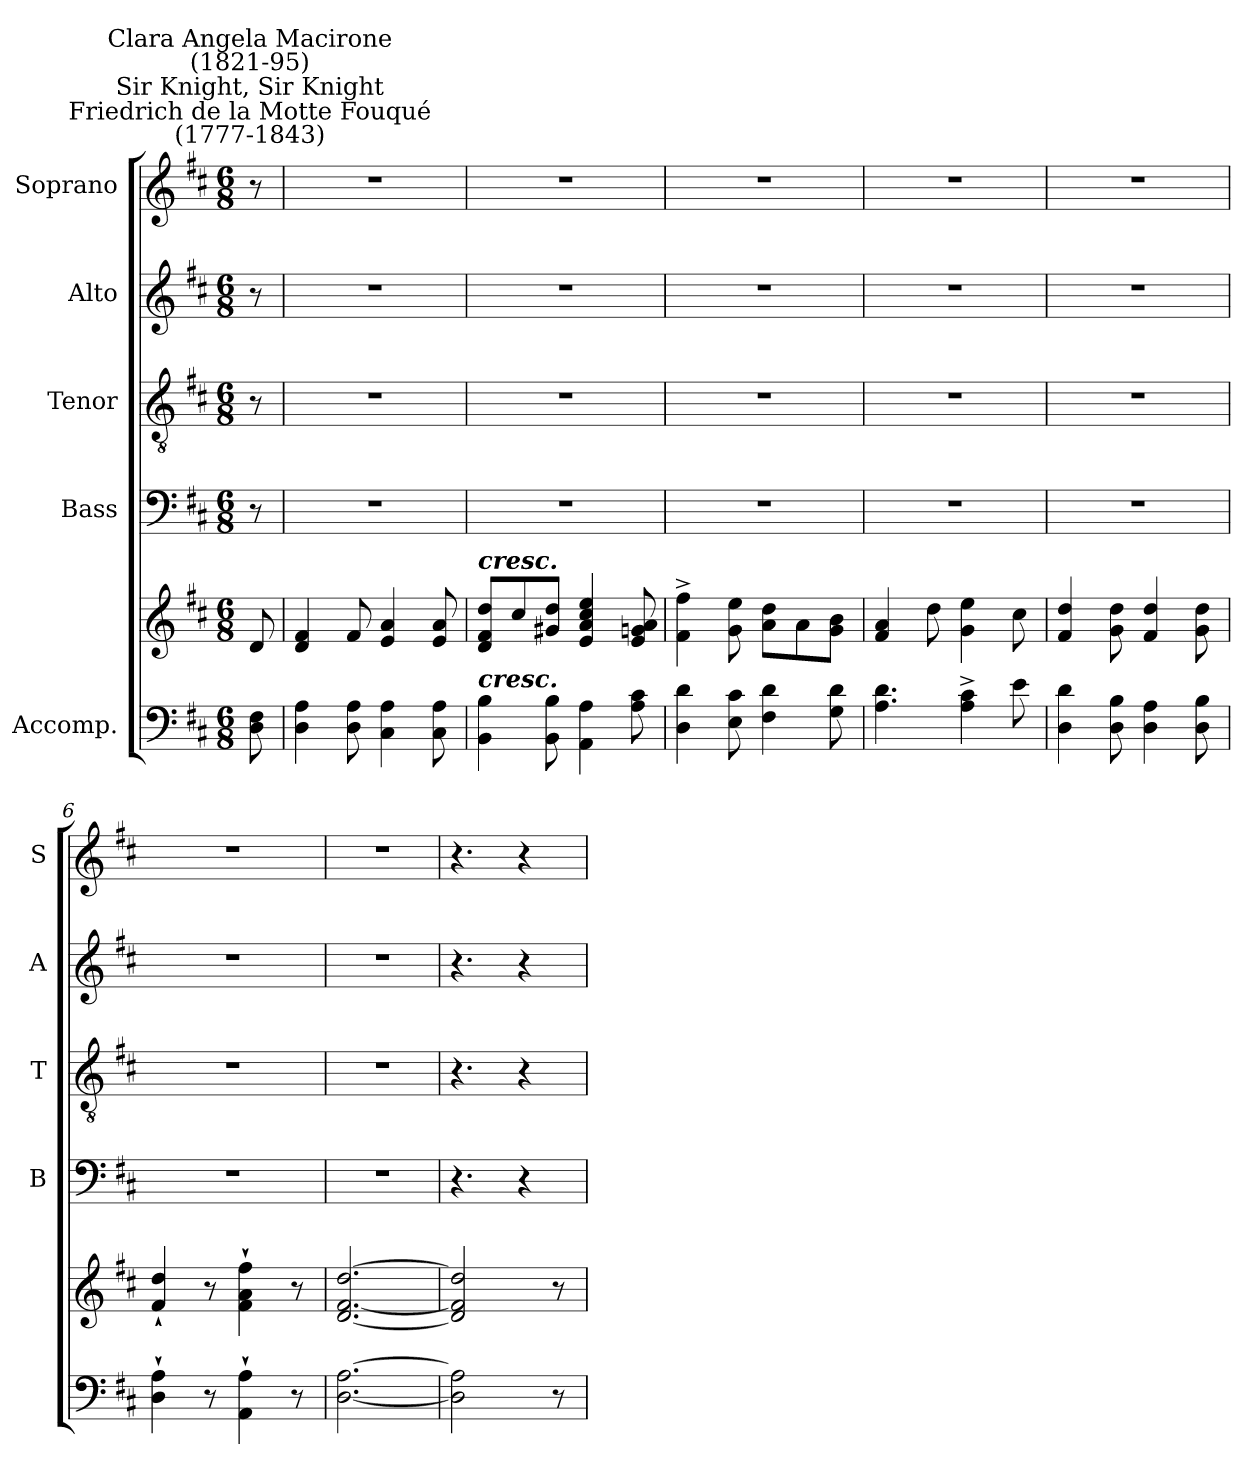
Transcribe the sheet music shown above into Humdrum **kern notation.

**kern	**kern	**dynam	**kern	**kern	**kern	**kern
*part5	*part5	*part5	*part4	*part3	*part2	*part1
*staff6	*staff5	*staff5/6	*staff4	*staff3	*staff2	*staff1
*I"Accomp.	*	*	*I"Bass	*I"Tenor	*I"Alto	*I"Soprano
*	*	*	*I'B	*I'T	*I'A	*I'S
*clefF4	*clefG2	*	*clefF4	*clefGv2	*clefG2	*clefG2
*k[f#c#]	*k[f#c#]	*	*k[f#c#]	*k[f#c#]	*k[f#c#]	*k[f#c#]
*D:	*D:	*	*D:	*D:	*D:	*D:
*M6/8	*M6/8	*	*M6/8	*M6/8	*M6/8	*M6/8
*MM100	*MM100	*	*MM100	*MM100	*MM100	*MM100
=	=	=	=	=	=	=
!	!	!	!	!	!	!LO:TX:a:cj:t=Friedrich de la Motte Fouqué\n(1777-1843)
!	!	!	!	!	!	!LO:TX:a:cj:t=Sir Knight, Sir Knight
!	!	!	!	!	!	!LO:TX:a:cj:t=Clara Angela Macirone\n(1821-95)
!	!	!LO:DY:b=2	!	!	!	!
!	!	!LO:DY:n=1:b	!	!	!	!
8D 8F#	8d	mf mf	8r	8r	8r	8r
=1	=1	=1	=1	=1	=1	=1
!	!	!	!LO:N:vis=1	!LO:N:vis=1	!LO:N:vis=1	!LO:N:vis=1
4D 4A	4d 4f#	.	2.r	2.r	2.r	2.r
8D 8A	8f#	.	.	.	.	.
4C# 4A	4e 4a	.	.	.	.	.
8C# 8A	8e 8a	.	.	.	.	.
=2	=2	=2	=2	=2	=2	=2
!	!LO:TX:a:Bi:t=cresc.	!	!	!	!	!
!LO:TX:a:Bi:t=cresc.	!	!	!	!	!	!
!	!	!	!LO:N:vis=1	!LO:N:vis=1	!LO:N:vis=1	!LO:N:vis=1
4BB 4B	8d 8f# 8ddL	.	2.r	2.r	2.r	2.r
.	8cc#	.	.	.	.	.
8BB 8B	8g#X 8ddJ	.	.	.	.	.
4AA 4A	4e 4a 4cc# 4ee	.	.	.	.	.
8A 8c#	8e 8gn 8a	.	.	.	.	.
=3	=3	=3	=3	=3	=3	=3
!	!	!	!LO:N:vis=1	!LO:N:vis=1	!LO:N:vis=1	!LO:N:vis=1
4D 4d	4f#^ 4ff#^	.	2.r	2.r	2.r	2.r
8E 8c#	8g 8ee	.	.	.	.	.
4F# 4d	8a 8ddL	.	.	.	.	.
.	8a	.	.	.	.	.
8G 8d	8g 8bJ	.	.	.	.	.
=4	=4	=4	=4	=4	=4	=4
!	!	!	!LO:N:vis=1	!LO:N:vis=1	!LO:N:vis=1	!LO:N:vis=1
4.A 4.d	4f# 4a	.	2.r	2.r	2.r	2.r
.	8dd	.	.	.	.	.
4A^ 4c#^	4g 4ee	.	.	.	.	.
8e	8cc#	.	.	.	.	.
=5	=5	=5	=5	=5	=5	=5
!	!	!	!LO:N:vis=1	!LO:N:vis=1	!LO:N:vis=1	!LO:N:vis=1
4D 4d	4f# 4dd	.	2.r	2.r	2.r	2.r
8D 8B	8g 8dd	.	.	.	.	.
4D 4A	4f# 4dd	.	.	.	.	.
8D 8B	8g 8dd	.	.	.	.	.
=6	=6	=6	=6	=6	=6	=6
!	!	!	!LO:N:vis=1	!LO:N:vis=1	!LO:N:vis=1	!LO:N:vis=1
4D` 4A`	4f#` 4dd`	.	2.r	2.r	2.r	2.r
8r	8r	.	.	.	.	.
4AA` 4A`	4f#` 4a` 4ff#`	.	.	.	.	.
8r	8r	.	.	.	.	.
=7	=7	=7	=7	=7	=7	=7
!	!	!	!LO:N:vis=1	!LO:N:vis=1	!LO:N:vis=1	!LO:N:vis=1
[2.D [2.A	[2.d [2.f# [2.dd	.	2.r	2.r	2.r	2.r
=8	=8	=8	=8	=8	=8	=8
2D] 2A]	2d] 2f#] 2dd]	.	4.r	4.r	4.r	4.r
.	.	.	4r	4r	4r	4r
8r	8r	.	.	.	.	.
=	=	=	=	=	=	=
*-	*-	*-	*-	*-	*-	*-
